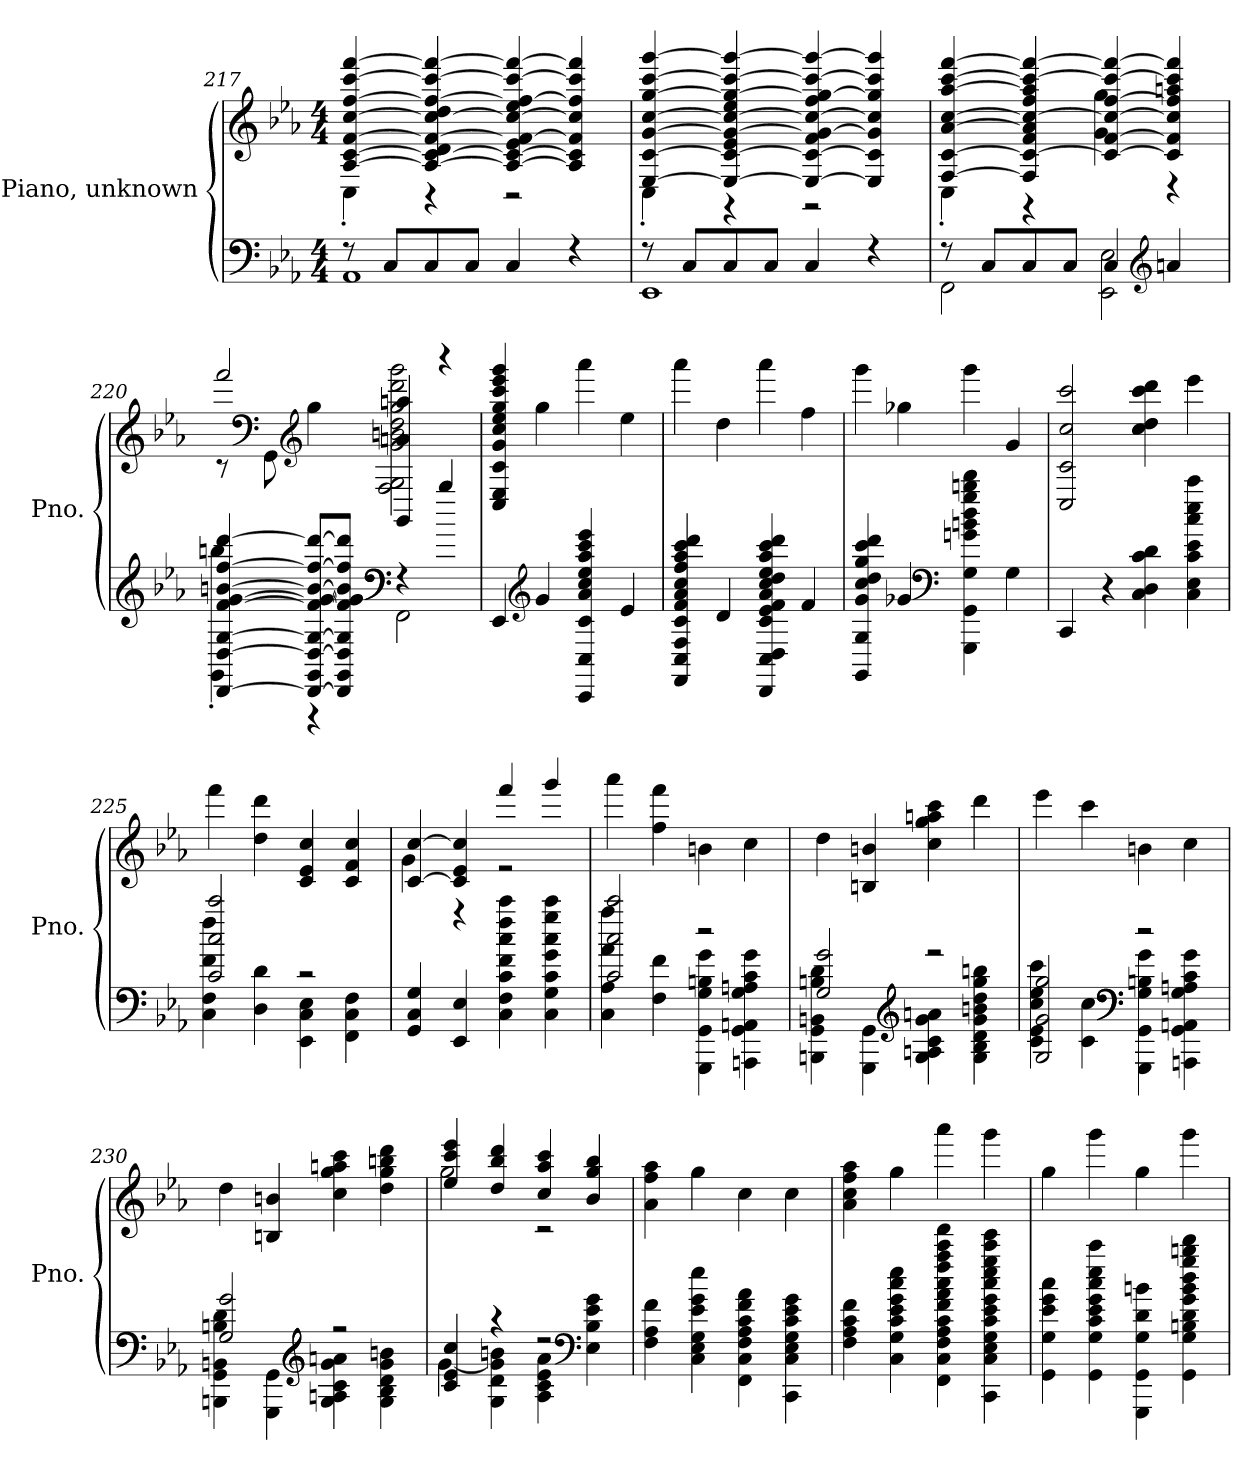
**kern	**kern
*part1	*part1
*staff2	*staff1
*I"Piano, unknown	*
*I'Pno.	*
*clefF4	*clefG2
*k[b-e-a-]	*k[b-e-a-]
*M4/4	*M4/4
=217	=217
*^	*^
8r	1AA-	[4A-/ [4c/ [4f/ [4cc/ [4ff/ [4ccc/ [4fff/	4C'\
8C/L	.	.	.
8C/	.	4A-/_ 4c/_ 4d/ 4f/_ 4cc/_ 4dd/ 4ff/_ 4ccc/_ 4fff/_	4r
8C/J	.	.	.
4C/	.	4A-/_ 4c/_ 4e-/ 4f/_ 4cc/_ 4ee-/ 4ff/_ 4ccc/_ 4fff/_	2r
4r	.	4A-/] 4c/] 4f/] 4cc/] 4ff/] 4ccc/] 4fff/]	.
=218	=218	=218	=218
8r	1EE-	[4E-/ [4c/ [4g/ [4cc/ [4gg/ [4ccc/ [4ggg/	4C'\
8C/L	.	.	.
8C/	.	4E-/_ 4c/_ 4e-/ 4g/_ 4cc/_ 4ee-/ 4gg/_ 4ccc/_ 4ggg/_	4r
8C/J	.	.	.
4C/	.	4E-/_ 4c/_ 4f/ 4g/_ 4cc/_ 4ff/ 4gg/_ 4ccc/_ 4ggg/_	2r
4r	.	4E-/] 4c/] 4g/] 4cc/] 4gg/] 4ccc/] 4ggg/]	.
=219	=219	=219	=219
8r	2FF\	[4F/ [4c/ [4a-/ [4cc/ [4aa-/ [4ccc/ [4fff/	4C'\
8C/L	.	.	.
8C/	.	4F/] 4c/_ 4f/ 4a-/] 4cc/_ 4ff/ 4aa-/] 4ccc/_ 4fff/_	4r
8C/J	.	.	.
4C/	2EE-\ 2E-\	4c/_ [4f/ 4cc/_ [4ff/ 4ccc/_ 4fff/_	4g\ 4gg\
*clefG2	*	*	*
4an/	.	4c/] 4f/] 4cc/] 4ff/] 4aan/ 4ccc/] 4fff/]	4r
!!LO:LB:g=z	!!
=220	=220	=220	=220
[4DD/ [4D/ [4G/ [4f/ [4g/ [4bn/ [4ff/ [4ddd/	4GG\' 4bbn\'	2fff/	8r
*	*	*clefF4	*
.	.	.	8GG\
*	*	*clefG2	*
8DD/_ 8GG/ 8D/_ 8G/_ 8f/_ 8g/_ 8b/_ 8ff/_ 8ddd/_L	4r	.	4gg\
8DD/] 8GG/ 8D/] 8G/] 8f/] 8g/] 8b/] 8ff/] 8ddd/]J	.	.	.
*clefF4	*	*	*
4r	2FF\	4GG/ 4an/ 4aan/	2F\ 2G\ 2g\ 2bn\ 2dd\ 2gg\ 2ddd\ 2ggg\
4bb/	.	4r	.
*v	*v	*	*
*	*v	*v
=221	=221
4EE-/	4C/ 4E-/ 4c/ 4g/ 4cc/ 4ee-/ 4gg/ 4ccc/ 4eee-/ 4ggg/
*clefG2	*
4g/	4gg\
4CC/ 4C/ 4c/ 4a-/ 4cc/ 4ee-/ 4aa-/ 4ccc/ 4eee-/	4aaa-\
4e-/	4ee-\
=222	=222
4FF/ 4C/ 4F/ 4c/ 4f/ 4a-/ 4cc/ 4ff/ 4aa-/ 4ccc/ 4ddd/	4aaa-\
4d/	4dd\
4DD/ 4C/ 4D/ 4c/ 4e-/ 4f/ 4a-/ 4cc/ 4dd/ 4ee-/ 4aa-/ 4ccc/ 4ddd/	4aaa-\
4f/	4ff\
=223	=223
4GG/ 4G/ 4g/ 4cc/ 4dd/ 4gg/ 4ccc/ 4ddd/	4ggg\
4g-X/	4gg-X\
*clefF4	*
4GGG\ 4GG\ 4G\ 4gn\ 4bn\ 4dd\ 4gg\ 4bbn\ 4ddd\	4ggg\
4G\	4g/
=224	=224
4CC/	2C/ 2c/ 2cc/ 2ccc/
4r	.
4C\ 4D\ 4c\ 4d\	4cc\ 4dd\ 4ccc\ 4ddd\
4C\ 4E-\ 4c\ 4e-\ 4cc\ 4ee-\ 4ccc\	4eee-\
!!LO:LB:g=z
=225	=225
*^	*
2c/ 2cc/ 2ccc/	4C\ 4F\ 4f\ 4ff\	4fff\
.	4D\ 4d\	4dd\ 4ddd\
2r	4EE-\ 4C\ 4E-\	4c/ 4e-/ 4cc/
.	4FF\ 4C\ 4F\	4c/ 4f/ 4cc/
*v	*v	*
=226	=226
*	*^
4GG/ 4C/ 4G/	[4c/ [4cc/	4g\
4EE-/ 4E-/	4c/] 4e-/ 4cc/]	4r
4C\ 4F\ 4c\ 4f\ 4cc\ 4ff\ 4ccc\	4fff/	2r
4C\ 4G\ 4c\ 4g\ 4cc\ 4gg\ 4ccc\	4ggg/	.
*	*v	*v
=227	=227
*^	*
2c/ 2cc/ 2ccc/	4C\ 4A-\ 4a-\ 4aa-\	4aaa-\
.	4F\ 4f\	4ff\ 4fff\
2r	4GGG\ 4GG\ 4G\ 4Bn\ 4g\	4bn\
.	4AAAn\ 4GG\ 4AAn\ 4G\ 4An\ 4c\ 4g\	4cc\
=228	=228	=228
2G/ 2g/	4BBBn\ 4GG\ 4BBn\ 4Bn\ 4d\	4dd\
.	4GGG\ 4GG\	4Bn/ 4bn/
*clefG2	*	*
2r	4G\ 4An\ 4c\ 4g\ 4an\	4cc\ 4gg\ 4aan\ 4ccc\
.	4G\ 4B\ 4d\ 4g\ 4bn\ 4dd\ 4gg\ 4bbn\	4ddd\
=229	=229	=229
2G/ 2g/ 2gg/	4c\ 4e-\ 4cc\ 4ee-\ 4ccc\	4eee-\
.	4c\ 4cc\	4ccc\
*clefF4	*	*
2r	4GGG\ 4GG\ 4G\ 4Bn\ 4g\	4bn\
.	4AAAn\ 4GG\ 4AAn\ 4G\ 4An\ 4c\ 4g\	4cc\
!!LO:LB:g=z
=230	=230	=230
2G/ 2g/	4BBBn\ 4GG\ 4BBn\ 4Bn\ 4d\	4dd\
.	4GGG\ 4GG\	4Bn/ 4bn/
*clefG2	*	*
2r	4G\ 4An\ 4c\ 4g\ 4an\	4cc\ 4gg\ 4aan\ 4ccc\
.	4G\ 4B\ 4d\ 4g\ 4bn\	4dd\ 4gg\ 4bbn\ 4ddd\
=231	=231	=231
*	*	*^
4c/ 4e-/ 4cc/	[4g\	4ee-/ 4ccc/ 4eee-/	2gg\
4r	4G\ 4d\ 4g\] 4bn\	4dd/ 4bb-/ 4ddd/	.
2r	4A-\ 4c\ 4e-\ 4a-\	4cc/ 4aa-/ 4ccc/	2r
*clefF4	*	*	*
.	4E-\ 4B-\ 4e-\ 4g\	4b-/ 4gg/ 4bb-/	.
*v	*v	*	*
*	*v	*v
=232	=232
4F\ 4A-\ 4f\	4a-\ 4ff\ 4aa-\
4C\ 4E-\ 4G\ 4e-\ 4g\ 4ee-\	4gg\
4FF\ 4C\ 4F\ 4A-\ 4c\ 4f\ 4a-\	4cc\
4CC\ 4C\ 4E-\ 4G\ 4c\ 4e-\ 4g\	4cc\
=233	=233
4F\ 4A-\ 4c\ 4f\	4a-\ 4cc\ 4ff\ 4aa-\
4C\ 4G\ 4c\ 4e-\ 4g\ 4cc\ 4ee-\	4gg\
4FF\ 4C\ 4F\ 4A-\ 4c\ 4f\ 4a-\ 4cc\ 4ff\ 4aa-\ 4ccc\ 4fff\	4aaa-\
4CC\ 4C\ 4E-\ 4G\ 4c\ 4e-\ 4g\ 4cc\ 4ee-\ 4gg\ 4ccc\ 4eee-\	4ggg\
=234	=234
4GG\ 4G\ 4e-\ 4g\ 4cc\	4gg\
4GG\ 4G\ 4c\ 4e-\ 4g\ 4cc\ 4ee-\ 4ccc\	4ggg\
4GGG\ 4GG\ 4G\ 4d\ 4bn\	4gg\
4GG\ 4G\ 4Bn\ 4d\ 4g\ 4b\ 4dd\ 4gg\ 4bbn\ 4ddd\	4ggg\
=	=
*-	*-
